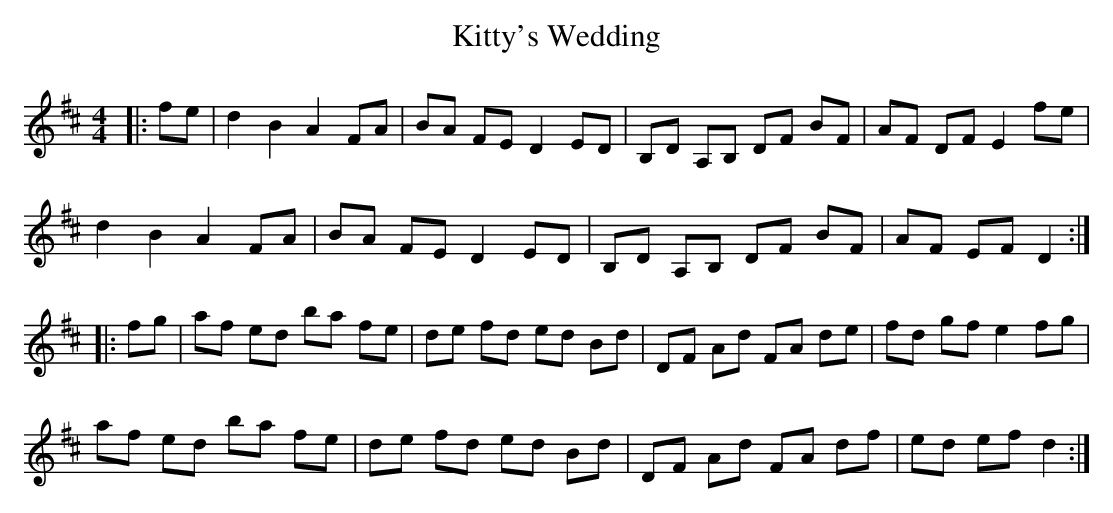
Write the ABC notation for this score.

X:1
T: Kitty's Wedding
M:4/4
L:1/8
K:D major
|: fe | \
d2 B2 A2 FA | BA FE D2 ED | B,D A,B, DF BF | AF DF E2 fe |
d2 B2 A2 FA | BA FE D2 ED | B,D A,B, DF BF | AF EF D2 ::
fg | \
af ed ba fe | de fd ed Bd | DF Ad FA de | fd gf e2 fg |
af ed ba fe | de fd ed Bd | DF Ad FA df | ed ef d2 :|
